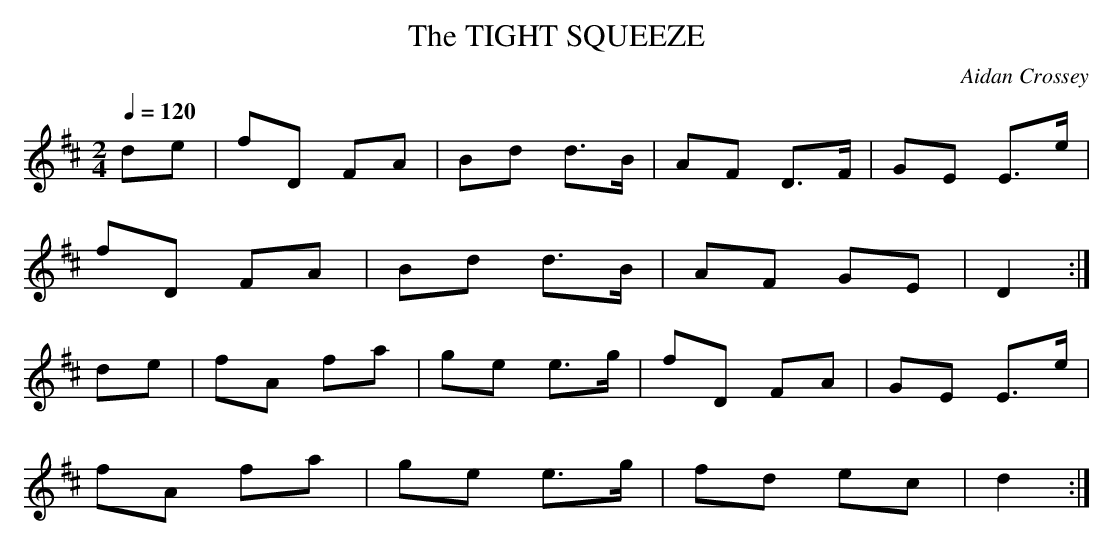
X:1
T: TIGHT SQUEEZE, The
C:Aidan Crossey
Q:1/4=120
M: 2/4
L: 1/8
K: D Major
de|fD FA|Bd d>B|AF D>F|GE E>e|
fD FA|Bd d>B|AF GE|D2:|
de|fA fa|ge e>g|fD FA|GE E>e|
fA fa|ge e>g|fd ec|d2:|
\'a0
